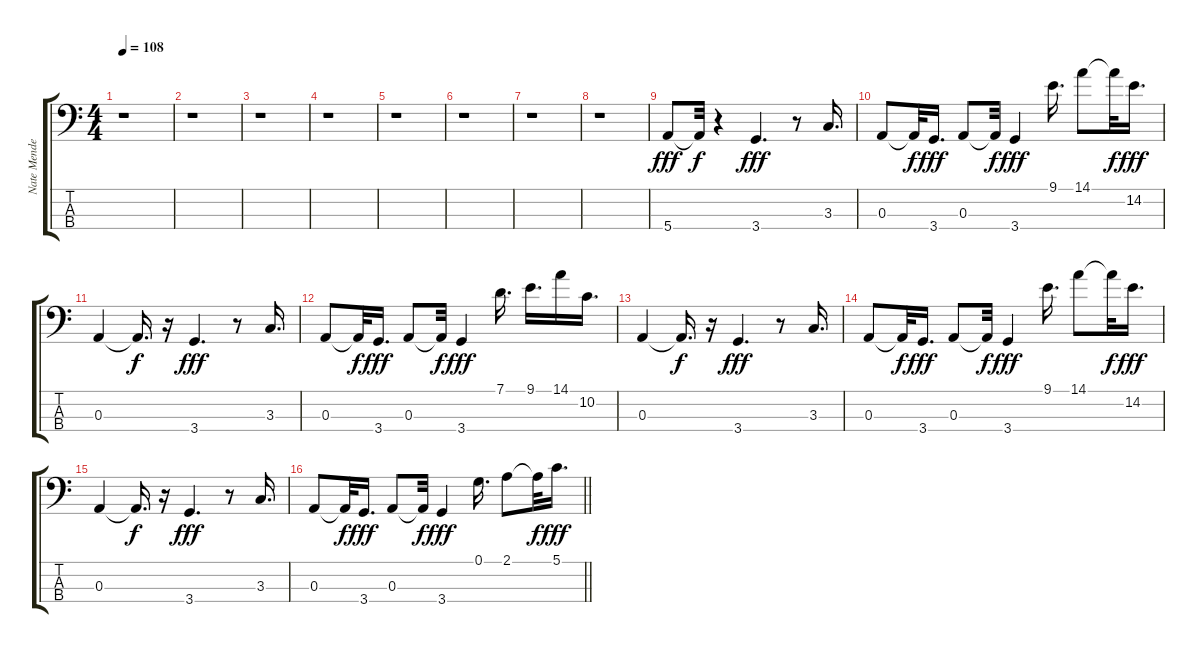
\track ("Nate Mendel" "Nate Mende") {instrument electricbassfinger}
\staff {score tabs}
\tuning (G2 D2 A1 E1) {hide}
\ts (4 4)
\tempo 108
\clef f4
\ks c
r.1{dy fff instrument electricbassfinger} |
r.1 |
r.1 |
r.1 |
r.1 |
r.1 |
r.1 |
r.1 |
5.4.8 5.4{t}.32{dy f} r.4 3.4.4{d dy fff} r.8 3.3.16{d} |
0.3.8 0.3{t}.32{dy f} 3.4.16{d dy fff} 0.3.8 0.3{t}.32{dy f} 3.4.4{dy fff} 9.1.16{d} 14.1.8 14.1{t}.32{dy f} 14.2.16{d dy fff} |
0.3.4 0.3{t}.16{d dy f} r.16 3.4.4{d dy fff} r.8 3.3.16{d} |
0.3.8 0.3{t}.32{dy f} 3.4.16{d dy fff} 0.3.8 0.3{t}.32{dy f} 3.4.4{dy fff} 7.1.16{d} 9.1.16{d} 14.1.16 10.2.16{d} |
0.3.4 0.3{t}.16{d dy f} r.16 3.4.4{d dy fff} r.8 3.3.16{d} |
0.3.8 0.3{t}.32{dy f} 3.4.16{d dy fff} 0.3.8 0.3{t}.32{dy f} 3.4.4{dy fff} 9.1.16{d} 14.1.8 14.1{t}.32{dy f} 14.2.16{d dy fff} |
0.3.4 0.3{t}.16{d dy f} r.16 3.4.4{d dy fff} r.8 3.3.16{d} |
\barLineRight lightlight
0.3.8 0.3{t}.32{dy f} 3.4.16{d dy fff} 0.3.8 0.3{t}.32{dy f} 3.4.4{dy fff} 0.1.16{d} 2.1.8 2.1{t}.32{dy f} 5.1.16{d dy fff}
